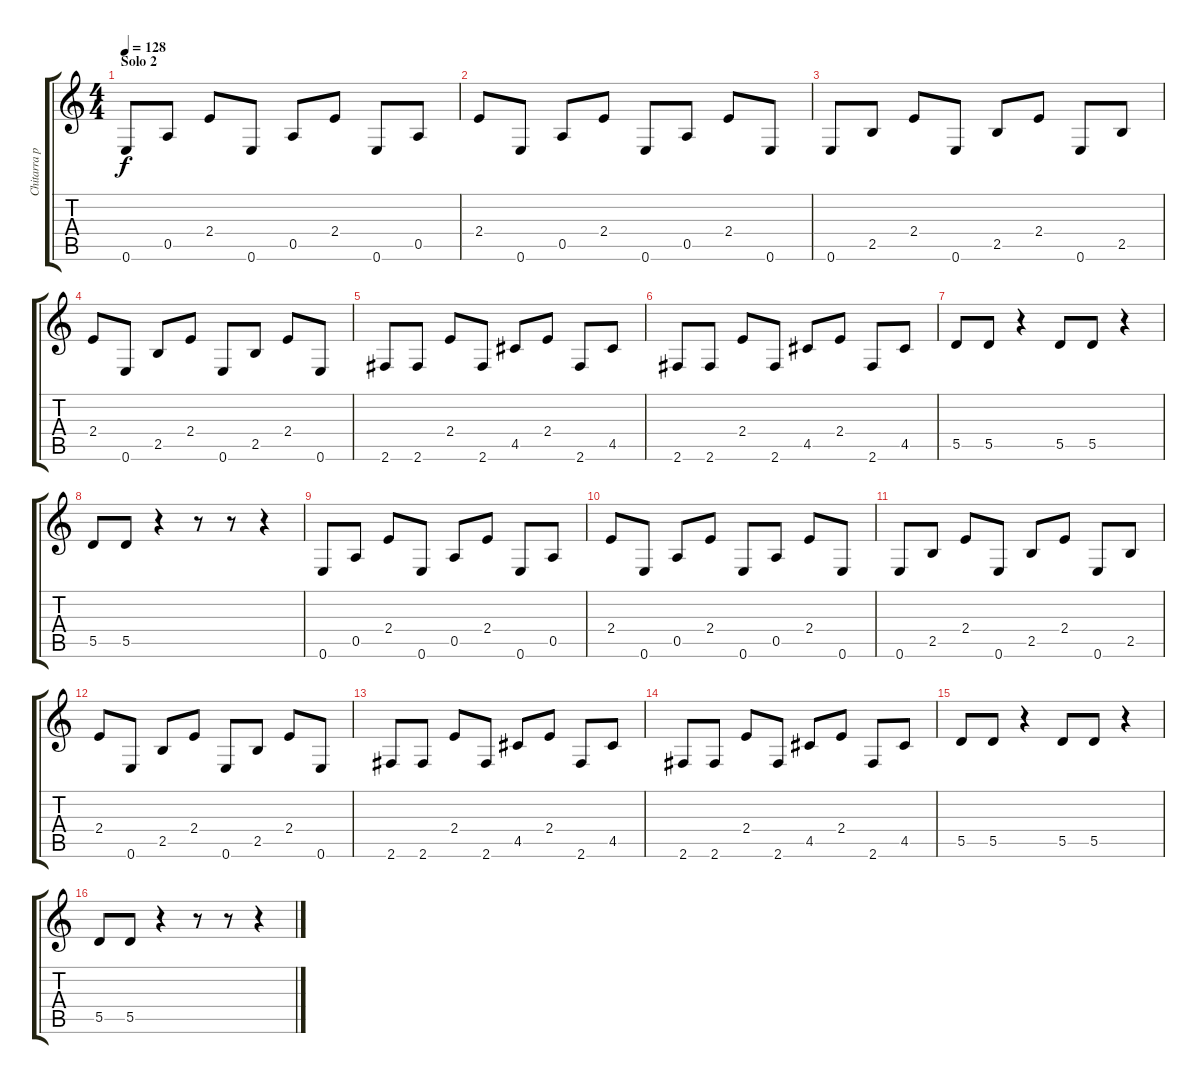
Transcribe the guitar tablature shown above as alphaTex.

\track ("Chitarra pulita" "Chitarra p") {instrument electricguitarjazz}
\staff {score tabs}
\tuning (E4 B3 G3 D3 A2 E2) {hide}
\ts (4 4)
\section ("" "Solo 2")
\tempo 128
\clef g2
\ks c
0.6.8{dy f} 0.5.8 2.4.8 0.6.8 0.5.8 2.4.8 0.6.8 0.5.8 |
2.4.8 0.6.8 0.5.8 2.4.8 0.6.8 0.5.8 2.4.8 0.6.8 |
0.6.8 2.5.8 2.4.8 0.6.8 2.5.8 2.4.8 0.6.8 2.5.8 |
2.4.8 0.6.8 2.5.8 2.4.8 0.6.8 2.5.8 2.4.8 0.6.8 |
2.6.8 2.6.8 2.4.8 2.6.8 4.5.8 2.4.8 2.6.8 4.5.8 |
2.6.8 2.6.8 2.4.8 2.6.8 4.5.8 2.4.8 2.6.8 4.5.8 |
5.5.8 5.5.8 r.4 5.5.8 5.5.8 r.4 |
5.5.8 5.5.8 r.4 r.8 r.8 r.4 |
0.6.8 0.5.8 2.4.8 0.6.8 0.5.8 2.4.8 0.6.8 0.5.8 |
2.4.8 0.6.8 0.5.8 2.4.8 0.6.8 0.5.8 2.4.8 0.6.8 |
0.6.8 2.5.8 2.4.8 0.6.8 2.5.8 2.4.8 0.6.8 2.5.8 |
2.4.8 0.6.8 2.5.8 2.4.8 0.6.8 2.5.8 2.4.8 0.6.8 |
2.6.8 2.6.8 2.4.8 2.6.8 4.5.8 2.4.8 2.6.8 4.5.8 |
2.6.8 2.6.8 2.4.8 2.6.8 4.5.8 2.4.8 2.6.8 4.5.8 |
5.5.8 5.5.8 r.4 5.5.8 5.5.8 r.4 |
5.5.8 5.5.8 r.4 r.8 r.8 r.4
